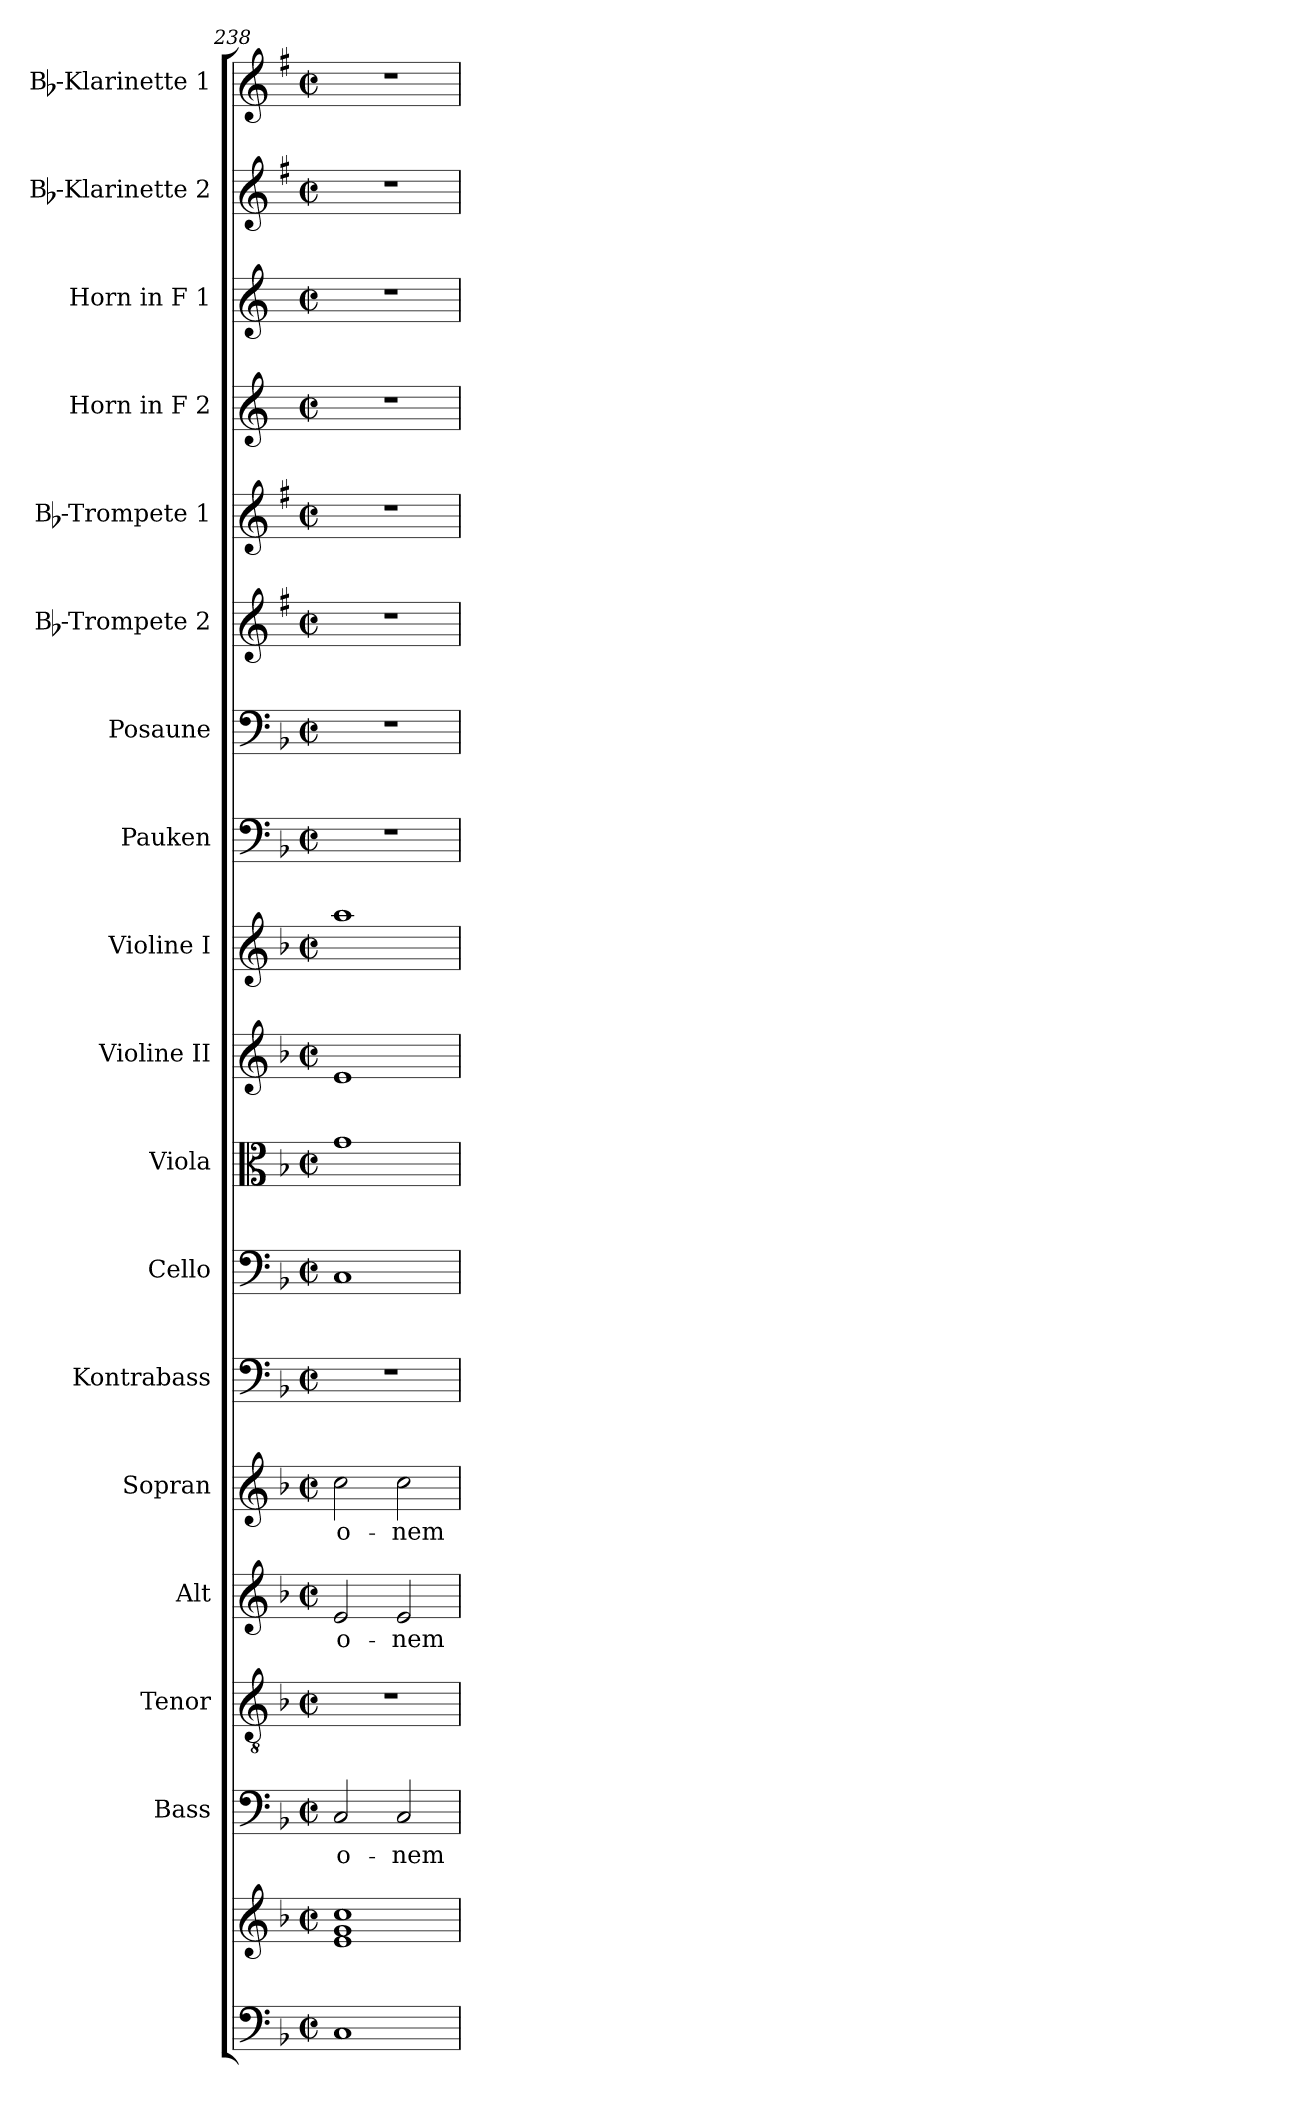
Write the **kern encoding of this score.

**kern	**kern	**kern	**text	**kern	**kern	**text	**kern	**text	**kern	**kern	**kern	**kern	**kern	**kern	**kern	**kern	**kern	**kern	**kern	**kern	**kern
*part18	*part18	*part17	*part17	*part16	*part15	*part15	*part14	*part14	*part13	*part12	*part11	*part10	*part9	*part8	*part7	*part6	*part5	*part4	*part3	*part2	*part1
*staff19	*staff18	*staff17	*staff17	*staff16	*staff15	*staff15	*staff14	*staff14	*staff13	*staff12	*staff11	*staff10	*staff9	*staff8	*staff7	*staff6	*staff5	*staff4	*staff3	*staff2	*staff1
*	*	*I"Bass	*	*I"Tenor	*I"Alt	*	*I"Sopran	*	*I"Kontrabass	*I"Cello	*I"Viola	*I"Violine II	*I"Violine I	*I"Pauken	*I"Posaune	*I"Bb-Trompete 2	*I"Bb-Trompete 1	*I"Horn in F 2	*I"Horn in F 1	*I"Bb-Klarinette 2	*I"Bb-Klarinette 1
*	*	*I'B.	*	*I'T.	*I'A.	*	*I'S.	*	*I'Kb.	*	*I'Vla.	*I'Vl. II	*I'Vl. I	*I'Pk.	*I'Pos.	*I'Bb Trp. 2	*I'Bb Trp. 1	*	*	*I'Bb Kl. 2	*I'Bb Kl. 1
*clefF4	*clefG2	*clefF4	*	*clefGv2	*clefG2	*	*clefG2	*	*clefF4	*clefF4	*clefC3	*clefG2	*clefG2	*clefF4	*clefF4	*clefG2	*clefG2	*clefG2	*clefG2	*clefG2	*clefG2
*	*	*	*	*	*	*	*	*	*ITrd7c12	*	*	*	*	*	*	*ITrd1c2	*ITrd1c2	*ITrd4c7	*ITrd4c7	*ITrd1c2	*ITrd1c2
*k[b-]	*k[b-]	*k[b-]	*	*k[b-]	*k[b-]	*	*k[b-]	*	*k[b-]	*k[b-]	*k[b-]	*k[b-]	*k[b-]	*k[b-]	*k[b-]	*k[b-]	*k[b-]	*k[b-]	*k[b-]	*k[b-]	*k[b-]
*F:	*F:	*F:	*	*F:	*F:	*	*F:	*	*F:	*F:	*F:	*F:	*F:	*F:	*F:	*F:	*F:	*F:	*F:	*F:	*F:
*M2/2	*M2/2	*M2/2	*	*M2/2	*M2/2	*	*M2/2	*	*M2/2	*M2/2	*M2/2	*M2/2	*M2/2	*M2/2	*M2/2	*M2/2	*M2/2	*M2/2	*M2/2	*M2/2	*M2/2
*met(c|)	*met(c|)	*met(c|)	*	*met(c|)	*met(c|)	*	*met(c|)	*	*met(c|)	*met(c|)	*met(c|)	*met(c|)	*met(c|)	*met(c|)	*met(c|)	*met(c|)	*met(c|)	*met(c|)	*met(c|)	*met(c|)	*met(c|)
=238	=238	=238	=238	=238	=238	=238	=238	=238	=238	=238	=238	=238	=238	=238	=238	=238	=238	=238	=238	=238	=238
!	!	!	!LO:LY:b	!	!	!LO:LY:b	!	!LO:LY:b	!	!	!	!	!	!	!	!	!	!	!	!	!
1C	1e 1g 1cc	2C/	-o-	1r	2e/	-o-	2cc\	-o-	1r	1C	1g	1e	1aa	1r	1r	1r	1r	1r	1r	1r	1r
!	!	!	!LO:LY:b	!	!	!LO:LY:b	!	!LO:LY:b	!	!	!	!	!	!	!	!	!	!	!	!	!
.	.	2C/	-nem	.	2e/	-nem	2cc\	-nem	.	.	.	.	.	.	.	.	.	.	.	.	.
=	=	=	=	=	=	=	=	=	=	=	=	=	=	=	=	=	=	=	=	=	=
*-	*-	*-	*-	*-	*-	*-	*-	*-	*-	*-	*-	*-	*-	*-	*-	*-	*-	*-	*-	*-	*-
